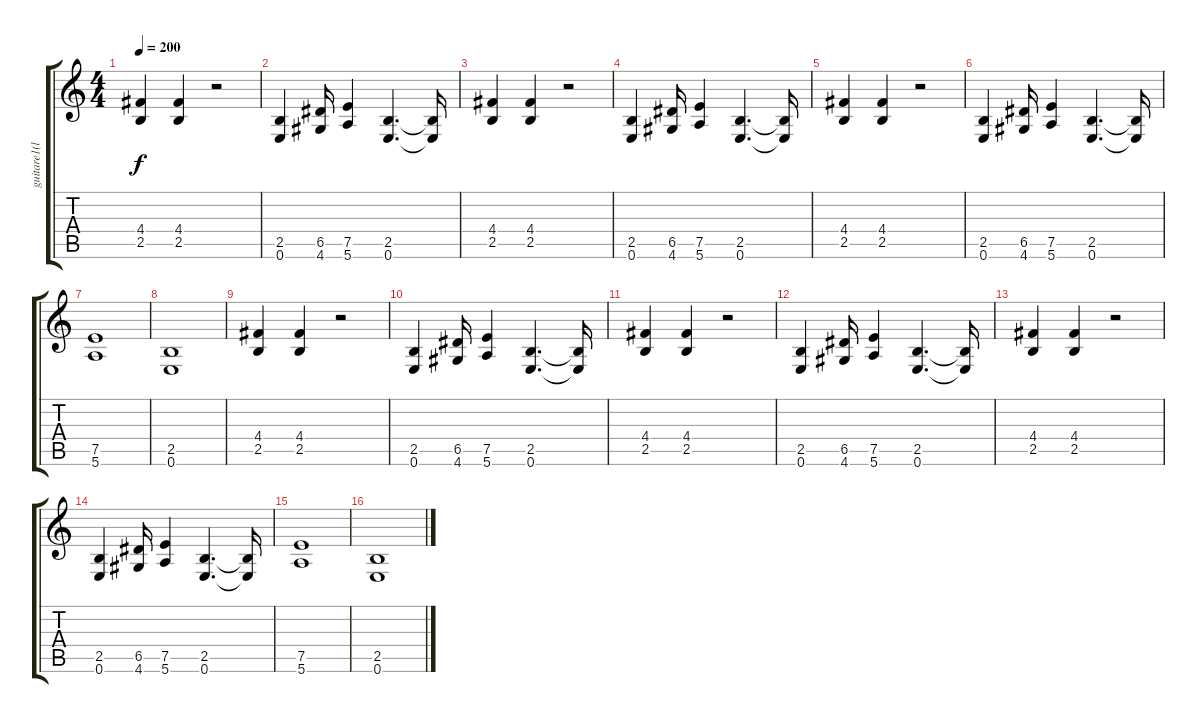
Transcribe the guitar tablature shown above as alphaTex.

\track ("guitare1(lars)" "guitare1(l") {instrument distortionguitar}
\staff {score tabs}
\tuning (E4 B3 G3 D3 A2 E2) {hide}
\ts (4 4)
\tempo 200
\clef g2
\ks c
(4.4 2.5).4{dy f} (4.4 2.5).4 r.2 |
(2.5 0.6).4 (6.5 4.6).16 (7.5 5.6).4 (2.5 0.6).4{d} (2.5{t} 0.6{t}).16 |
(4.4 2.5).4 (4.4 2.5).4 r.2 |
(2.5 0.6).4 (6.5 4.6).16 (7.5 5.6).4 (2.5 0.6).4{d} (2.5{t} 0.6{t}).16 |
(4.4 2.5).4 (4.4 2.5).4 r.2 |
(2.5 0.6).4 (6.5 4.6).16 (7.5 5.6).4 (2.5 0.6).4{d} (2.5{t} 0.6{t}).16 |
(7.5 5.6).1 |
(2.5 0.6).1 |
(4.4 2.5).4 (4.4 2.5).4 r.2 |
(2.5 0.6).4 (6.5 4.6).16 (7.5 5.6).4 (2.5 0.6).4{d} (2.5{t} 0.6{t}).16 |
(4.4 2.5).4 (4.4 2.5).4 r.2 |
(2.5 0.6).4 (6.5 4.6).16 (7.5 5.6).4 (2.5 0.6).4{d} (2.5{t} 0.6{t}).16 |
(4.4 2.5).4 (4.4 2.5).4 r.2 |
(2.5 0.6).4 (6.5 4.6).16 (7.5 5.6).4 (2.5 0.6).4{d} (2.5{t} 0.6{t}).16 |
(7.5 5.6).1 |
(2.5 0.6).1
